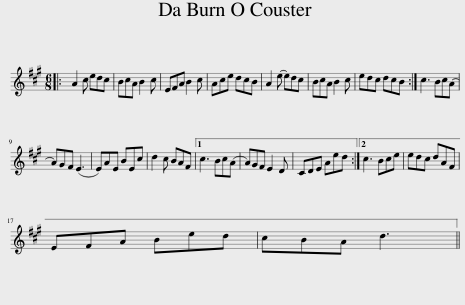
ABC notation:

X:1
L:1/8
M:6/8
I:linebreak $
K:A
V:1 treble
V:1
|: A2 c edc | BcA B2 c | EFA B2 c | Ace dcB | A2 (e e)dc | %5
 BcA B2 c | edc dcB :| c3 Bc(A |$ A)GF (E3 | E)AE BEc | %10
 d2 c BAF |1 c3 Bc(A | A)GF E2 D | CDE Aed :|2 c3 Bce | %15
 edc dAF |$ EFA Bed | cBA d3 || %18
